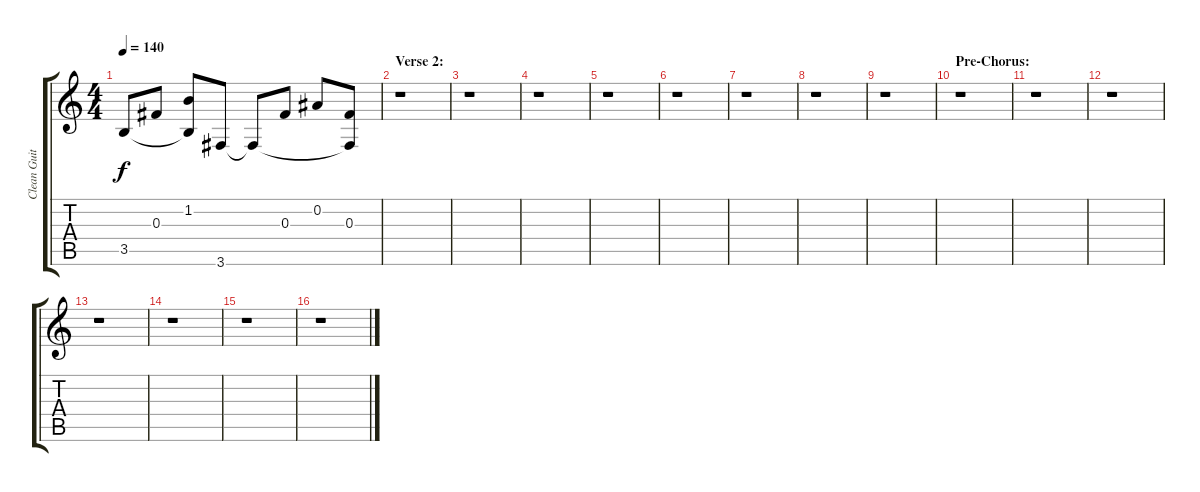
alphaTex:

\track ("Clean Guitar" "Clean Guit") {instrument acousticguitarsteel}
\staff {score tabs}
\tuning (Eb4 Bb3 Gb3 Db3 Ab2 Eb2) {hide}
\ts (4 4)
\tempo 140
\clef g2
\ks c
3.5.8{dy f} 0.3.8 (1.2 3.5{t}).8 3.6.8 3.6{t}.8 0.3.8 0.2.8 (0.3 3.6{t}).8 |
\section ("" "Verse 2:")
r.1 |
r.1 |
r.1 |
r.1 |
r.1 |
r.1 |
r.1 |
r.1 |
\section ("" "Pre-Chorus:")
r.1 |
r.1 |
r.1 |
r.1 |
r.1 |
r.1 |
r.1
